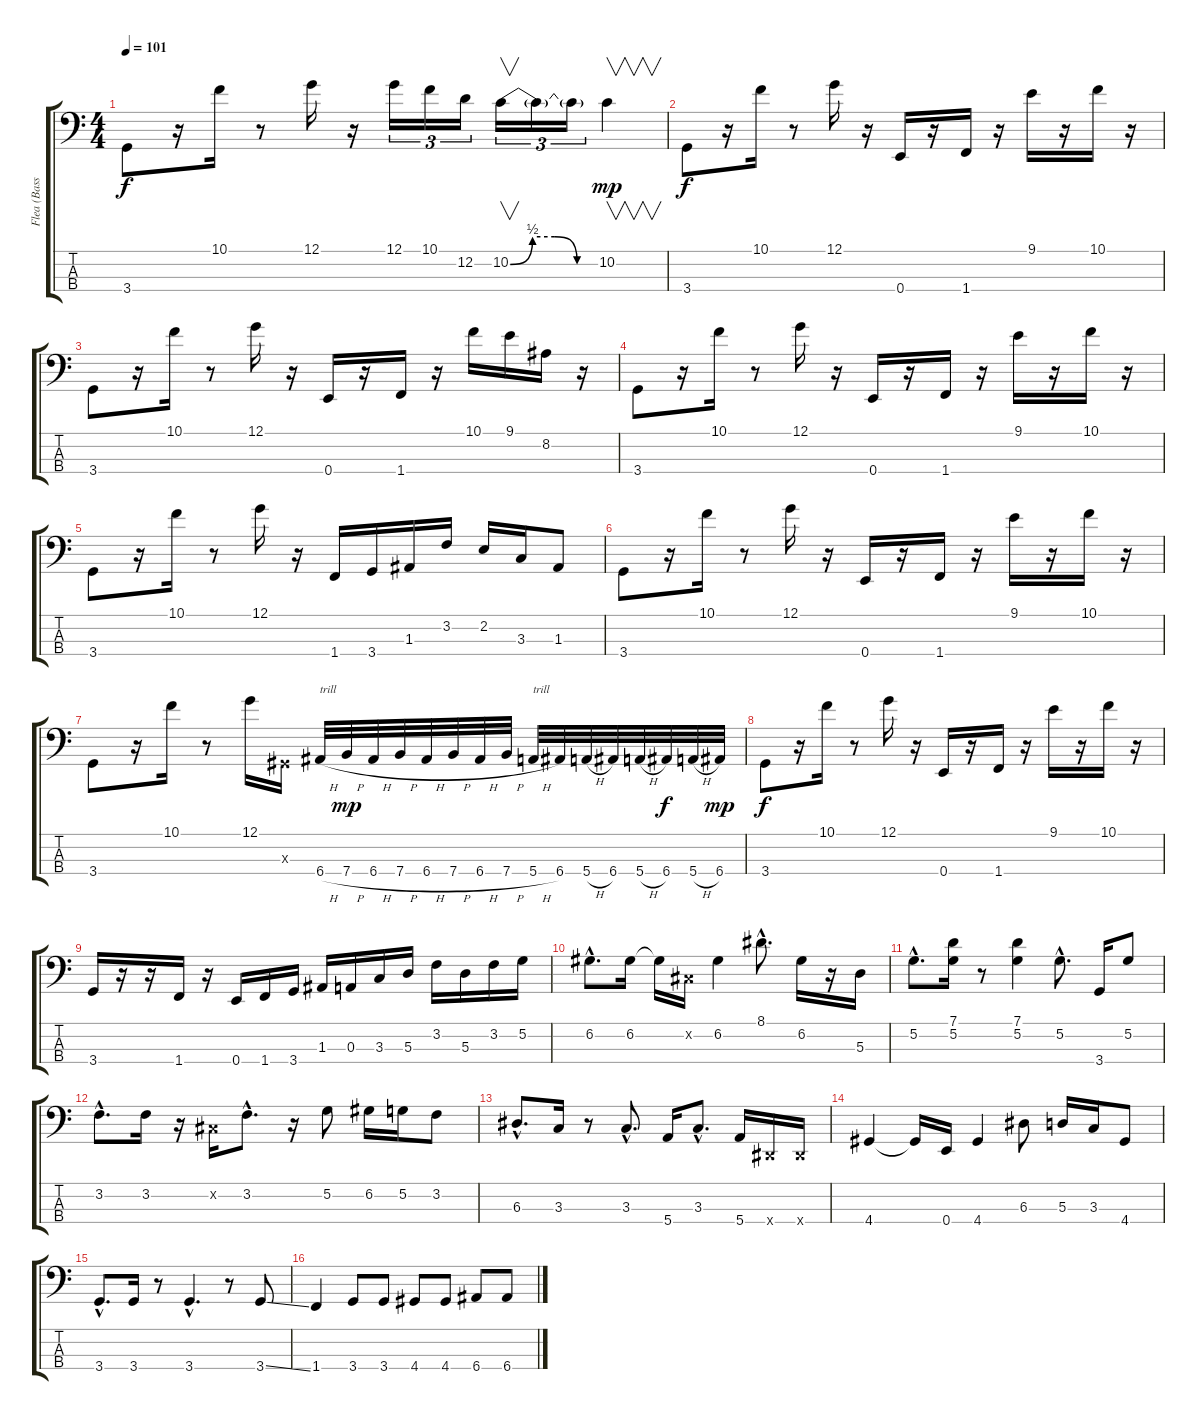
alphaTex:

\track ("Flea (Bass)" "Flea (Bass") {instrument slapbass1}
\staff {score tabs}
\tuning (G2 D2 A1 E1) {hide}
\ts (4 4)
\tempo 101
\clef f4
\ks c
3.4.8{dy f} r.16 10.1.16 r.8 12.1.16 r.16 12.1.16{tu (3 2)} 10.1.16{tu (3 2)} 12.2.16{tu (3 2)} 10.2{be (custom 0 0 15 2 30 2 45 0 60 0)}.16{v tu (3 2)} 10.2{t}.16{tu (3 2)} 10.2{t}.16{tu (3 2)} 10.2.4{v dy mp} |
3.4.8{dy f} r.16 10.1.16 r.8 12.1.16 r.16 0.4.16 r.16 1.4.16 r.16 9.1.16 r.16 10.1.16 r.16 |
3.4.8 r.16 10.1.16 r.8 12.1.16 r.16 0.4.16 r.16 1.4.16 r.16 10.1.16 9.1.16 8.2.16 r.16 |
3.4.8 r.16 10.1.16 r.8 12.1.16 r.16 0.4.16 r.16 1.4.16 r.16 9.1.16 r.16 10.1.16 r.16 |
3.4.8 r.16 10.1.16 r.8 12.1.16 r.16 1.4.16 3.4.16 1.3.16 3.2.16 2.2.16 3.3.16 1.3.8 |
3.4.8 r.16 10.1.16 r.8 12.1.16 r.16 0.4.16 r.16 1.4.16 r.16 9.1.16 r.16 10.1.16 r.16 |
3.4.8 r.16 10.1.16 r.8 12.1.16 -1.3{x}.16 6.4{h}.32{txt "trill"} 7.4{h}.32{dy mp} 6.4{h}.32 7.4{h}.32 6.4{h}.32 7.4{h}.32 6.4{h}.32 7.4{h}.32 5.4{h}.32{txt "trill"} 6.4.32 5.4{h}.32 6.4.32 5.4{h}.32 6.4.32{dy f} 5.4{h}.32 6.4.32{dy mp} |
3.4.8{dy f} r.16 10.1.16 r.8 12.1.16 r.16 0.4.16 r.16 1.4.16 r.16 9.1.16 r.16 10.1.16 r.16 |
3.4.16 r.16 r.16 1.4.16 r.16 0.4.16 1.4.16 3.4.16 1.3.16 0.3.16 3.3.16 5.3.16 3.2.16 5.3.16 3.2.16 5.2.16 |
6.2{hac}.8{d} 6.2.16 6.2{t}.16 -1.2{x}.16 6.2.4 8.1{hac}.8{d} 6.2.16 r.16 5.3.16 |
5.2{hac}.8{d} (7.1 5.2).16 r.8 (7.1 5.2).4 5.2{hac}.8{d} 3.4.16 5.2.8 |
3.2{hac}.8{d} 3.2.16 r.16 -1.2{x}.16 3.2{hac}.8{d} r.16 5.2.8 6.2.16 5.2.16 3.2.8 |
6.3{hac}.8{d} 3.3.16 r.8 3.3{hac}.8{d} 5.4.16 3.3{hac}.8{d} 5.4.16 -1.4{x}.16 -1.4{x}.16 |
4.4.4 4.4{t}.16 0.4.16 4.4.4 6.3.8 5.3.16 3.3.16 4.4.8 |
3.4{hac}.8{d} 3.4.16 r.8 3.4{hac}.4{d} r.8 3.4{ss}.8 |
1.4.4 3.4.8 3.4.8 4.4.8 4.4.8 6.4.8 6.4.8
